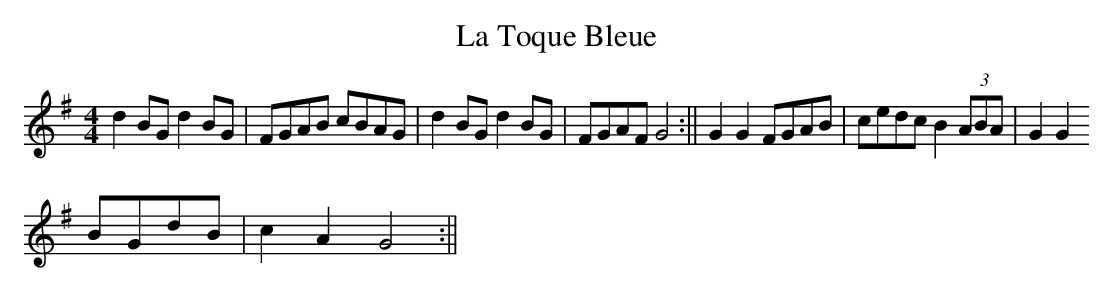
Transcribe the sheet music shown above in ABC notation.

X:1
T:La Toque Bleue
M:4/4
K:G
d2 BG d2 BG|FGAB cBAG|d2 BG d2 BG|FGAF G4:||G2G2 FGAB|cedc B2 (3ABA|G2G2
BGdB|c2A2G4:||
